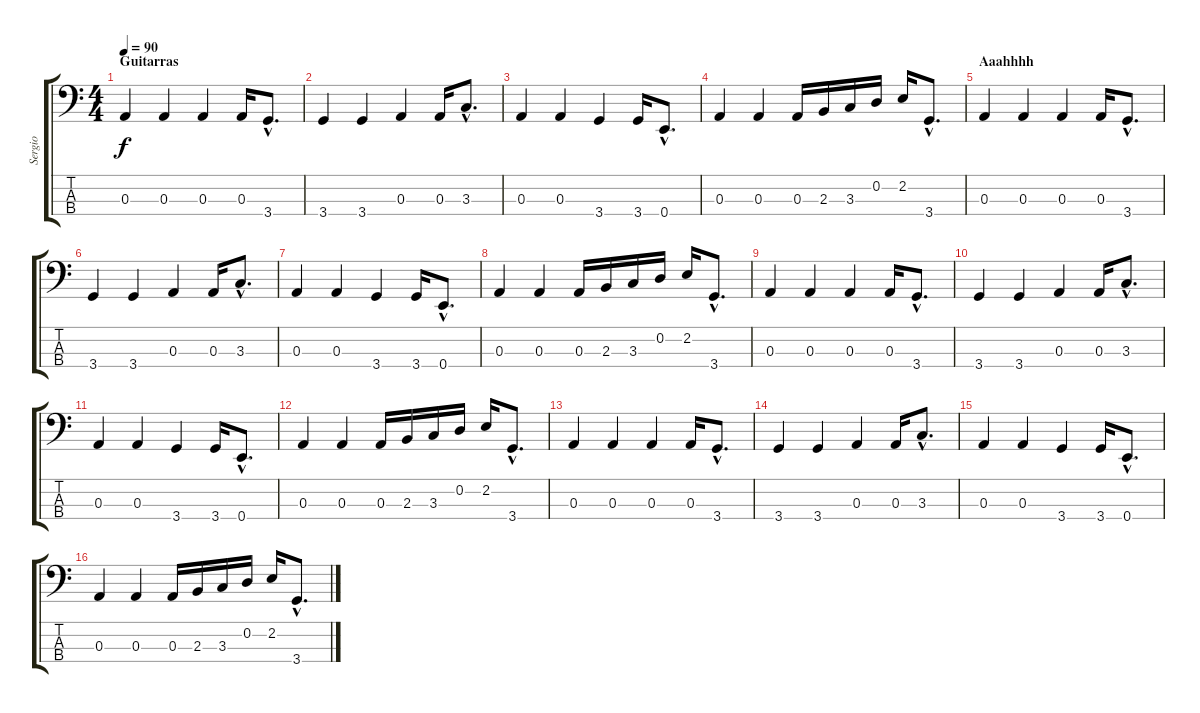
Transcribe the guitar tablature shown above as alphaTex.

\track ("Sergio" "Sergio") {instrument electricbassfinger}
\staff {score tabs}
\tuning (G2 D2 A1 E1) {hide}
\ts (4 4)
\section ("" "Guitarras")
\tempo 90
\clef f4
\ks c
0.3.4{dy f} 0.3.4 0.3.4 0.3.16 3.4{hac}.8{d} |
3.4.4 3.4.4 0.3.4 0.3.16 3.3{hac}.8{d} |
0.3.4 0.3.4 3.4.4 3.4.16 0.4{hac}.8{d} |
0.3.4 0.3.4 0.3.16 2.3.16 3.3.16 0.2.16 2.2.16 3.4{hac}.8{d} |
\section ("" "Aaahhhh")
0.3.4 0.3.4 0.3.4 0.3.16 3.4{hac}.8{d} |
3.4.4 3.4.4 0.3.4 0.3.16 3.3{hac}.8{d} |
0.3.4 0.3.4 3.4.4 3.4.16 0.4{hac}.8{d} |
0.3.4 0.3.4 0.3.16 2.3.16 3.3.16 0.2.16 2.2.16 3.4{hac}.8{d} |
0.3.4 0.3.4 0.3.4 0.3.16 3.4{hac}.8{d} |
3.4.4 3.4.4 0.3.4{volume 13} 0.3.16 3.3{hac}.8{d} |
0.3.4 0.3.4 3.4.4 3.4.16 0.4{hac}.8{d} |
0.3.4 0.3.4 0.3.16 2.3.16 3.3.16 0.2.16 2.2.16 3.4{hac}.8{d} |
0.3.4{volume 10} 0.3.4 0.3.4 0.3.16 3.4{hac}.8{d} |
3.4.4 3.4.4 0.3.4 0.3.16 3.3{hac}.8{d} |
0.3.4 0.3.4 3.4.4 3.4.16 0.4{hac}.8{d} |
0.3.4 0.3.4 0.3.16 2.3.16 3.3.16 0.2.16 2.2.16 3.4{hac}.8{d}
